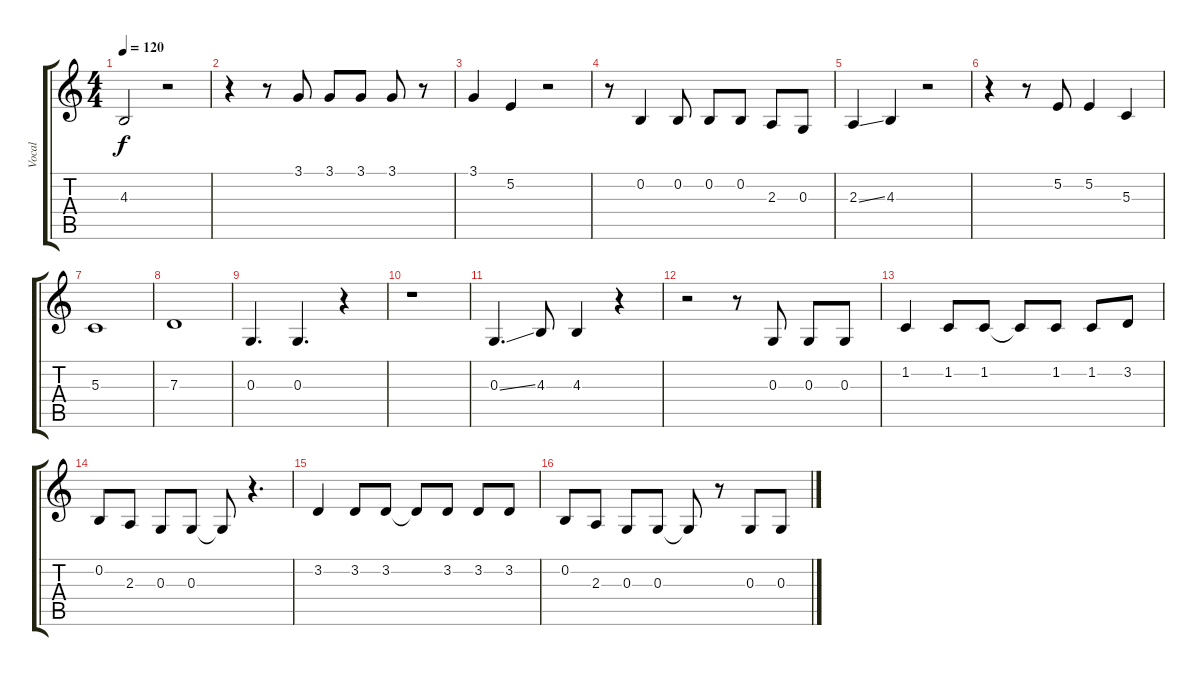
\track ("Vocal" "Vocal") {instrument choiraahs}
\staff {score tabs}
\tuning (E4 B3 G3 D3 A2 E2) {hide}
\ts (4 4)
\tempo 120
\clef g2
\ks c
4.3.2{dy f} r.2 |
r.4 r.8 3.1.8 3.1.8 3.1.8 3.1.8 r.8 |
3.1.4 5.2.4 r.2 |
r.8 0.2.4 0.2.8 0.2.8 0.2.8 2.3.8 0.3.8 |
2.3{ss}.4 4.3.4 r.2 |
r.4 r.8 5.2.8 5.2.4 5.3.4 |
5.3.1 |
7.3.1 |
0.3.4{d} 0.3.4{d} r.4 |
r.1 |
0.3{ss}.4{d} 4.3.8 4.3.4 r.4 |
r.2 r.8 0.3.8 0.3.8 0.3.8 |
1.2.4 1.2.8 1.2.8 1.2{t}.8 1.2.8 1.2.8 3.2.8 |
0.2.8 2.3.8 0.3.8 0.3.8 0.3{t}.8 r.4{d} |
3.2.4 3.2.8 3.2.8 3.2{t}.8 3.2.8 3.2.8 3.2.8 |
0.2.8 2.3.8 0.3.8 0.3.8 0.3{t}.8 r.8 0.3.8 0.3.8
